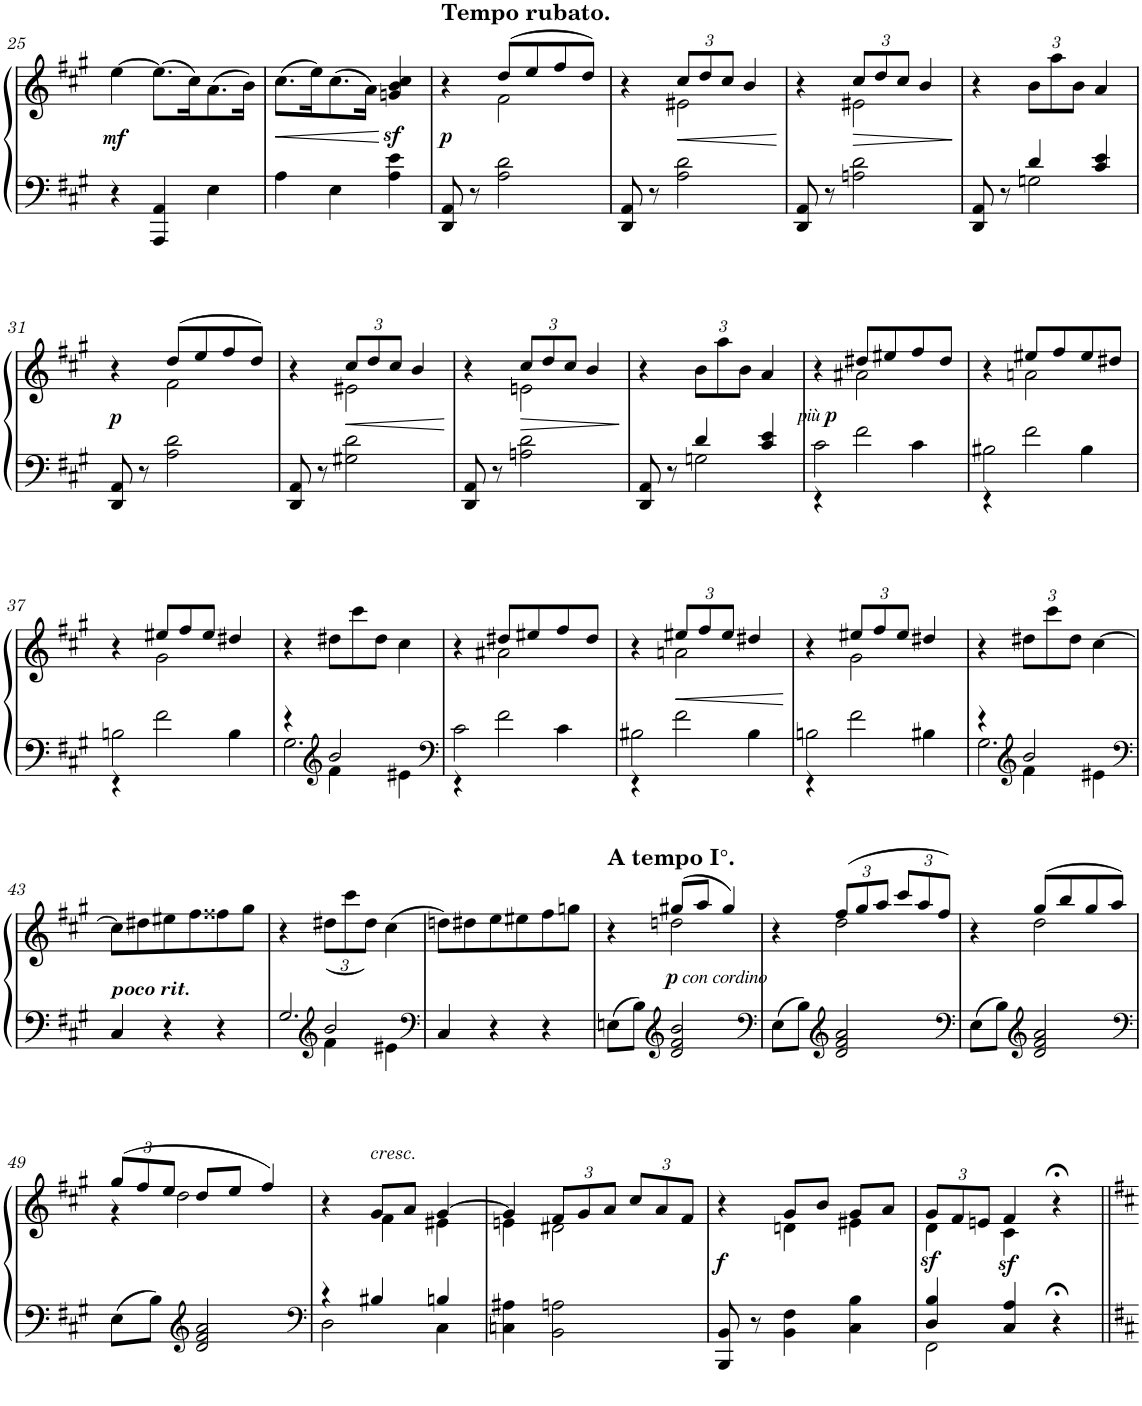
**kern	**kern	**dynam
*part1	*part1	*part1
*staff2	*staff1	*staff1/2
*I"Piano	*	*
*I'Pno.	*	*
!!LO:PB:g=z
*clefF4	*clefG2	*
*k[f#c#g#]	*k[f#c#g#]	*
*M3/4	*M3/4	*
=25	=25	=25
!	!	!LO:DY:b
4r	[4ee\	mf
4AAA/ 4AA/	(8.ee\L]	.
.	16cc#\K)	.
4E\	(>8.a\	.
.	16b\Jk)	.
=26	=26	=26
!	!	!LO:HP:b
4A\	(8.cc#\L	<
.	16ee\K)	.
4E\	(8.cc#\	.
.	16a\Jk)	.
4A\ 4e\	4gn/z< 4b/z< 4cc#/z<	[
=27	=27	=27
*	*^	*
!	!LO:TX:a:B:t=Tempo rubato.	!	!
!	!	!	!LO:DY:b
8DD/ 8AA/	4r	4ryy	p
8r	.	.	.
2A\ 2d\	(8dd/L	2f#\	.
.	8ee/	.	.
.	8ff#/	.	.
.	8dd/J)	.	.
=28	=28	=28	=28
8DD/ 8AA/	4r	4ryy	.
8r	.	.	.
*	*Xbrackettup	*	*
!	!	!	!LO:HP:b
2A\ 2d\	12cc#/L	2e#X\	<
.	12dd/	.	.
.	12cc#/J	.	.
.	4b/	.	.
*	*v	*v	*
.	.	[
=29	=29	=29
*	*^	*
8DD/ 8AA/	4r	4ryy	.
8r	.	.	.
!	!	!	!LO:HP:b
2An\ 2d\	12cc#/L	2e#X\	>
.	12dd/	.	.
.	12cc#/J	.	.
.	4b/	.	.
*	*v	*v	*
.	.	]
=30	=30	=30
*^	*	*
8DD/ 8AA/	4ryy	4r	.
8r	.	.	.
4d/	2Gn\	12b\L	.
.	.	12aa\	.
.	.	12b\J	.
4c#/ 4e/	.	4a/	.
*v	*v	*	*
!!LO:LB:g=z
=31	=31	=31
*	*^	*
!	!	!	!LO:DY:b
8DD/ 8AA/	4r	4ryy	p
8r	.	.	.
2A\ 2d\	(8dd/L	2f#\	.
.	8ee/	.	.
.	8ff#/	.	.
.	8dd/J)	.	.
=32	=32	=32	=32
8DD/ 8AA/	4r	4ryy	.
8r	.	.	.
!	!	!	!LO:HP:b
2G#X\ 2d\	12cc#/L	2e#X\	<
.	12dd/	.	.
.	12cc#/J	.	.
.	4b/	.	.
*	*v	*v	*
.	.	[
=33	=33	=33
*	*^	*
8DD/ 8AA/	4r	4ryy	.
8r	.	.	.
!	!	!	!LO:HP:b
2An\ 2d\	12cc#/L	2en\	>
.	12dd/	.	.
.	12cc#/J	.	.
.	4b/	.	.
*	*v	*v	*
.	.	]
=34	=34	=34
*^	*	*
8DD/ 8AA/	4ryy	4r	.
8r	.	.	.
4d/	2Gn\	12b\L	.
.	.	12aa\	.
.	.	12b\J	.
4c#/ 4e/	.	4a/	.
=35	=35	=35	=35
*	*	*^	*
!	!	!	!	!LO:DY:b
!	!	!	!	!LO:DY:n=1:b
2c#\	4r	4r	4ryy	other-dynamics p
.	2f#\	8dd#X/L	2a#X\	.
.	.	8ee#X/	.	.
4c#\	.	8ff#/	.	.
.	.	8dd#/J	.	.
=36	=36	=36	=36	=36
2B#X\	4r	4r	4ryy	.
.	2f#\	8ee#X/L	2an\	.
.	.	8ff#/	.	.
4B#\	.	8ee#/	.	.
.	.	8dd#X/J	.	.
!!LO:LB:g=z	!!
=37	=37	=37	=37	=37
2Bn\	4r	4r	4ryy	.
*	*	*Xtuplet	*	*
.	2f#\	12ee#X/L	2g#\	.
.	.	12ff#/	.	.
.	.	12ee#/J	.	.
4B\	.	4dd#X/	.	.
*	*	*v	*v	*
=38	=38	=38	=38
*	*^	*	*
4r	2.G#\	4ryy	4r	.
*clefG2	*	*	*	*
2b/	.	4f#\	12dd#X\L	.
.	.	.	12ccc#\	.
.	.	.	12dd#\J	.
.	.	4e#X\	4cc#\	.
*v	*v	*v	*	*
=39	=39	=39
*clefF4	*	*
*^	*^	*
2c#\	4r	4r	4ryy	.
.	2f#\	8dd#X/L	2a#X\	.
.	.	8ee#X/	.	.
4c#\	.	8ff#/	.	.
.	.	8dd#/J	.	.
=40	=40	=40	=40	=40
2B#X\	4r	4r	4ryy	.
*	*	*tuplet	*	*
!	!	!	!	!LO:HP:b
.	2f#\	12ee#X/L	2an\	<
.	.	12ff#/	.	.
.	.	12ee#/J	.	.
4B#\	.	4dd#X/	.	.
*v	*v	*	*	*
*	*v	*v	*
.	.	[
=41	=41	=41
*^	*^	*
2Bn\	4r	4r	4ryy	.
.	2f#\	12ee#X/L	2g#\	.
.	.	12ff#/	.	.
.	.	12ee#/J	.	.
4B#X\	.	4dd#X/	.	.
*	*	*v	*v	*
=42	=42	=42	=42
*	*^	*	*
4r	2.G#\	4ryy	4r	.
*clefG2	*	*	*	*
2b/	.	4f#\	12dd#X\L	.
.	.	.	12ccc#\	.
.	.	.	12dd#\J	.
.	.	4e#X\	[4cc#\	.
*v	*v	*v	*	*
!!LO:LB:g=z
=43	=43	=43
*clefF4	*	*
*^	*	*
*	*^	*	*
!	!	!	!LO:TX:b:Bi:t=poco rit.	!
*v	*v	*v	*	*
4C#/	8cc#\L]	.
.	8dd#X\	.
4r	8ee#X\	.
.	8ff#\	.
4r	8ff##X\	.
.	8gg#\J	.
=44	=44	=44
*^	*	*
*	*^	*	*
2.G#/	4ryy	4ryy	4r	.
*clefG2	*	*	*	*
.	2b/	4f#\	(<12dd#X\L	.
.	.	.	12ccc#\	.
.	.	.	12dd#\J)	.
.	.	4e#X\	(4cc#\	.
*v	*v	*v	*	*
=45	=45	=45
*clefF4	*	*
4C#/	8ddn\L)	.
.	8dd#X\	.
4r	8ee\	.
.	8ee#X\	.
4r	8ff#\	.
.	8ggn\J	.
=46	=46	=46
*	*^	*
*	*	*^	*
!	!LO:TX:a:B:t=A tempo I°.	!	!	!
8En\L	4r	4ryy	8ryy	.
!	!	!	!	!LO:DY:b
!	!	!	!	!LO:DY:n=1:b
8B\J	.	.	2ryy	p other-dynamics
*clefG2	*	*	*	*
2d/ 2f#/ 2b/	(8gg#X/L	2ddn\	.	.
.	8aa/J	.	.	.
.	4gg#/)	.	.	.
.	.	.	8ryy	.
*	*v	*v	*v	*
=47	=47	=47
*clefF4	*	*
*	*^	*
8E\L	4r	4ryy	.
8B\J	.	.	.
*clefG2	*	*	*
2d/ 2f#/ 2a/	(12ff#/L	2dd\	.
.	12gg#/	.	.
.	12aa/J	.	.
.	12ccc#/L	.	.
.	12aa/	.	.
.	12ff#/J)	.	.
=48	=48	=48	=48
*clefF4	*	*	*
8E\L	4r	4ryy	.
8B\J	.	.	.
*clefG2	*	*	*
2d/ 2f#/ 2a/	(8gg#/L	2dd\	.
.	8bb/	.	.
.	8gg#/	.	.
.	8aa/J)	.	.
!!LO:LB:g=z	!!
=49	=49	=49	=49
*clefF4	*	*	*
8E\L	(12gg#/L	4r	.
.	12ff#/	.	.
8B\J	.	.	.
.	12ee/J	.	.
*clefG2	*	*	*
2d/ 2f#/ 2a/	8dd/L	2dd\	.
.	8ee/J	.	.
.	4ff#/)	.	.
=50	=50	=50	=50
*clefF4	*	*	*
*^	*	*	*
4r	2D\	4r	4ryy	.
!	!	!LO:TX:a:i:t=cresc.	!	!
4B#X/	.	8g#/L	4f#\	.
.	.	8a/J	.	.
4Bn/	4C#\	[4g#/	4e#X\	.
*v	*v	*	*	*
=51	=51	=51	=51
4Cn\ 4A#X\	4g#/]	4en\	.
2BB\ 2An\	12f#/L	2d#X\	.
.	12g#/	.	.
.	12a/J	.	.
.	12cc#/L	.	.
.	12a/	.	.
.	12f#/J	.	.
=52	=52	=52	=52
!	!	!	!LO:DY:b
8BBB/ 8BB/	4r	4ryy	f
8r	.	.	.
4BB\ 4F#\	8g#/L	4dn\	.
.	8b/J	.	.
4C#\ 4B\	8g#/L	4e#X\	.
.	8a/J	.	.
=53	=53	=53	=53
*^	*	*	*
!	!	!	!	!LO:DY:b
4D/ 4B/	2FF#\	12g#/L	4d\	sf
.	.	12f#/	.	.
.	.	12en/J	.	.
!	!	!	!	!LO:DY:b
4C#/ 4A/	.	4f#/	4c#\	sf
4r;<	4ryy	4r;<	4ryy	.
*v	*v	*	*	*
*	*v	*v	*
=||	=||	=||
*-	*-	*-
